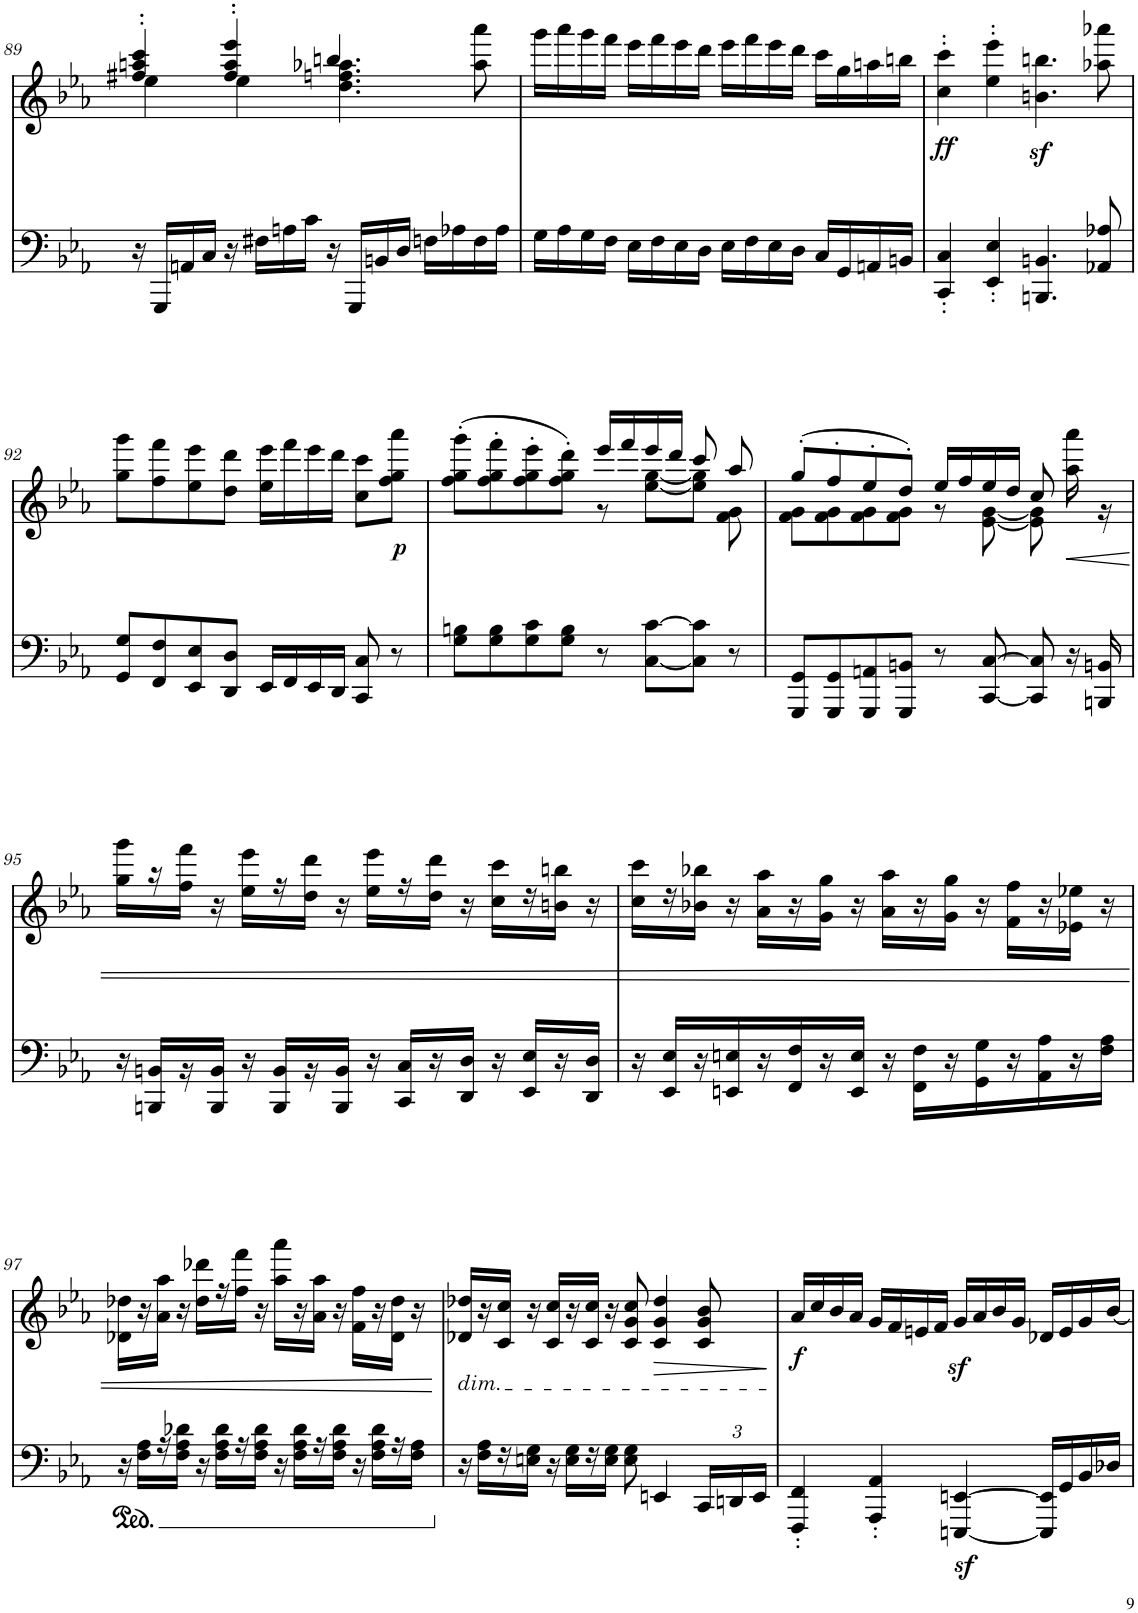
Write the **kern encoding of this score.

**kern	**kern	**text	**dynam
*part2	*part1	*part1	*part1
*staff2	*staff1	*staff1	*staff1
*I"piano	*I"piano	*	*
*I'Pno	*I'Pno	*	*
!!LO:PB:g=z
*clefF4	*clefF4	*	*
*k[b-e-a-]	*k[b-e-a-]	*	*
*M4/4	*M4/4	*	*
=89	=89	=89	=89
*	*^	*	*
16r	4ff#X/' 4aan/' 4ccc/'	4ee-\	.	.
16GGG/LL	.	.	.	.
16AAn/	.	.	.	.
16C/JJ	.	.	.	.
16r	4ff#/' 4aa/' 4eee-/'	4ee-\	.	.
16F#X\LL	.	.	.	.
16An\	.	.	.	.
16c\JJ	.	.	.	.
16r	4.bbn/	4.dd\ 4.ffn\ 4.aa-X\	.	.
16GGG/LL	.	.	.	.
16BBn/	.	.	.	.
16D/JJ	.	.	.	.
16Fn\LL	.	.	.	.
16A-X\	.	.	.	.
16F\	8ryy	8aa-\ 8aaa-\	.	.
16A-\JJ	.	.	.	.
*	*v	*v	*	*
=90	=90	=90	=90
16G\LL	16ggg\LL	.	.
16A-\	16aaa-\	.	.
16G\	16ggg\	.	.
16F\JJ	16fff\JJ	.	.
16E-\LL	16eee-\LL	.	.
16F\	16fff\	.	.
16E-\	16eee-\	.	.
16D\JJ	16ddd\JJ	.	.
16E-\LL	16eee-\LL	.	.
16F\	16fff\	.	.
16E-\	16eee-\	.	.
16D\JJ	16ddd\JJ	.	.
16C/LL	16ccc\LL	.	.
16GG/	16gg\	.	.
16AAn/	16aan\	.	.
16BBn/JJ	16bbn\JJ	.	.
=91	=91	=91	=91
!	!	!LO:LY:b	!
4CC/' 4C/'	4cc\' 4ccc\'	.	.
4EE-/' 4E-/'	4ee-\' 4eee-\'	.	.
4.BBBn/ 4.BBn/	4.bn\z< 4.bbn\z<	.	.
8AA-X/ 8A-X/	8aa-X\ 8aaa-X\	.	.
!!LO:LB:g=z
=92	=92	=92	=92
8GG/ 8G/L	8gg\ 8ggg\L	.	.
8FF/ 8F/	8ff\ 8fff\	.	.
8EE-/ 8E-/	8ee-\ 8eee-\	.	.
8DD/ 8D/J	8dd\ 8ddd\J	.	.
16EE-/LL	16ee-\ 16eee-\LL	.	.
16FF/	16fff\	.	.
16EE-/	16eee-\	.	.
16DD/JJ	16ddd\JJ	.	.
8CC/ 8C/	8cc\ 8ccc\L	.	.
!	!	!LO:LY:b	!
8r	8ff\ 8gg\ 8aaa-\J	.	.
=93	=93	=93	=93
*	*^	*	*
8G\ 8Bn\L	(8ff\' 8gg\' 8ggg\'L	8ryy	.	.
8G\ 8B\	8ff\' 8gg\' 8fff\'	8ryy	.	.
8G\ 8c\	8ff\' 8gg\' 8eee-\'	4ryy	.	.
8G\ 8B\J	8ff\' 8gg\' 8ddd\'J)	.	.	.
8r	16eee-/LL	8r	.	.
.	16fff/	.	.	.
[8C\ [8c\L	16eee-/	[8ee-\ [8gg\L	.	.
.	16ddd/JJ	.	.	.
8C\] 8c\]J	8ccc/	8ee-\] 8gg\]J	.	.
8r	8aa-/	8f\ 8g\	.	.
=94	=94	=94	=94	=94
8GGG/ 8GG/L	(8gg'/L	8f\ 8g\L	.	.
8GGG/ 8GG/	8ff'/	8f\ 8g\	.	.
8GGG/ 8AAn/	8ee-'/	8f\ 8g\	.	.
8GGG/ 8BBn/J	8dd'/J)	8f\ 8g\J	.	.
8r	16ee-/LL	8r	.	.
.	16ff/	.	.	.
[8CC/ [8C/	16ee-/	[8e-\ [8g\	.	.
.	16dd/JJ	.	.	.
8CC/] 8C/]	8cc/	8e-\] 8g\]	.	.
!	!	!	!	!LO:HP:b
16r	8ryy	16aa-\ 16aaa-\	.	<
16BBBn/ 16BBn/	.	16r	.	.
!!LO:LB:g=z	!!
=95	=95	=95	=95	=95
16r	16gg\ 16ggg\LL	1ryy	.	.
16BBBn/ 16BBn/LL	16r	.	.	.
16r	16ff\ 16fff\JJ	.	.	.
16BBB/ 16BB/JJ	16r	.	.	.
16r	16ee-\ 16eee-\LL	.	.	.
16BBB/ 16BB/LL	16r	.	.	.
16r	16dd\ 16ddd\JJ	.	.	.
16BBB/ 16BB/JJ	16r	.	.	.
16r	16ee-\ 16eee-\LL	.	.	.
16CC/ 16C/LL	16r	.	.	.
16r	16dd\ 16ddd\JJ	.	.	.
16DD/ 16D/JJ	16r	.	.	.
16r	16cc\ 16ccc\LL	.	.	.
16EE-/ 16E-/LL	16r	.	.	.
16r	16bn\ 16bbn\JJ	.	.	.
16DD/ 16D/JJ	16r	.	.	.
*	*v	*v	*	*
=96	=96	=96	=96
16r	16cc\ 16ccc\LL	.	.
16EE-/ 16E-/LL	16r	.	.
16r	16b-X\ 16bb-X\JJ	.	.
16EEn/ 16En/	16r	.	.
16r	16a-\ 16aa-\LL	.	.
16FF/ 16F/	16r	.	.
16r	16g\ 16gg\JJ	.	.
16EE/ 16E/JJ	16r	.	.
16r	16a-\ 16aa-\LL	.	.
16FF\ 16F\LL	16r	.	.
16r	16g\ 16gg\JJ	.	.
16GG\ 16G\	16r	.	.
16r	16f\ 16ff\LL	.	.
16AA-\ 16A-\	16r	.	.
16r	16e-X\ 16ee-X\JJ	.	.
16F\ 16A-\JJ	16r	.	.
!!LO:LB:g=z
=97	=97	=97	=97
*ped	*	*	*
16r	16d-X\ 16dd-X\LL	.	.
16F\ 16A-\LL	16r	.	.
16r	16a-\ 16aa-\JJ	.	.
16F\ 16A-\ 16d-X\JJ	16r	.	.
16r	16dd-\ 16ddd-X\LL	.	.
16F\ 16A-\ 16d-\LL	16r	.	.
16r	16ff\ 16fff\JJ	.	.
16F\ 16A-\ 16d-\JJ	16r	.	.
16r	16aa-\ 16aaa-\LL	.	.
16F\ 16A-\ 16d-\LL	16r	.	.
16r	16a-\ 16aa-\JJ	.	.
16F\ 16A-\ 16d-\JJ	16r	.	.
16r	16f\ 16ff\LL	.	.
16F\ 16A-\ 16d-\LL	16r	.	.
16r	16d-\ 16dd-\JJ	.	.
16F\ 16A-\JJ	16r	.	.
=98	=98	=98	=98
*Xped	*	*	*
!	!LO:TX:b:i:t=dim.	!	!
16r	16d-X/ 16dd-X/LL	.	.
16F\ 16A-\LL	16r	.	.
16r	16c/ 16cc/JJ	.	.
16En\ 16G\JJ	16r	.	.
16r	16c/ 16cc/LL	.	.
16E\ 16G\LL	16r	.	.
16r	16c/ 16cc/JJ	.	.
16E\ 16G\JJ	16r	.	.
8E\ 8G\	8c/ 8g/ 8cc/	.	.
4EEn/	4c/ 4g/ 4dd-/	.	.
*Xbrackettup	*	*	*
24CC/LL	8c/ 8g/ 8b-/	.	.
24DDn/	.	.	.
24EE/JJ	.	.	.
.	.	.	[
=99	=99	=99	=99
!	!	!LO:LY:b	!
4FFF/' 4FF/'	16a-/LL	.	.
.	16cc/	.	.
.	16b-/	.	.
.	16a-/JJ	.	.
4AAA-/' 4AA-/'	16g/LL	.	.
.	16f/	.	.
.	16en/	.	.
.	16f/JJ	.	.
[4EEEn/z< [4EEn/z<	16gz</LL	.	.
.	16a-/	.	.
.	16b-/	.	.
.	16g/JJ	.	.
16EEE/] 16EE/]LL	16d-X/LL	.	.
16GG/	16e/	.	.
16BB-/	16g/	.	.
16D-X/JJ	[16b-/JJ	.	.
=	=	=	=
*-	*-	*-	*-
